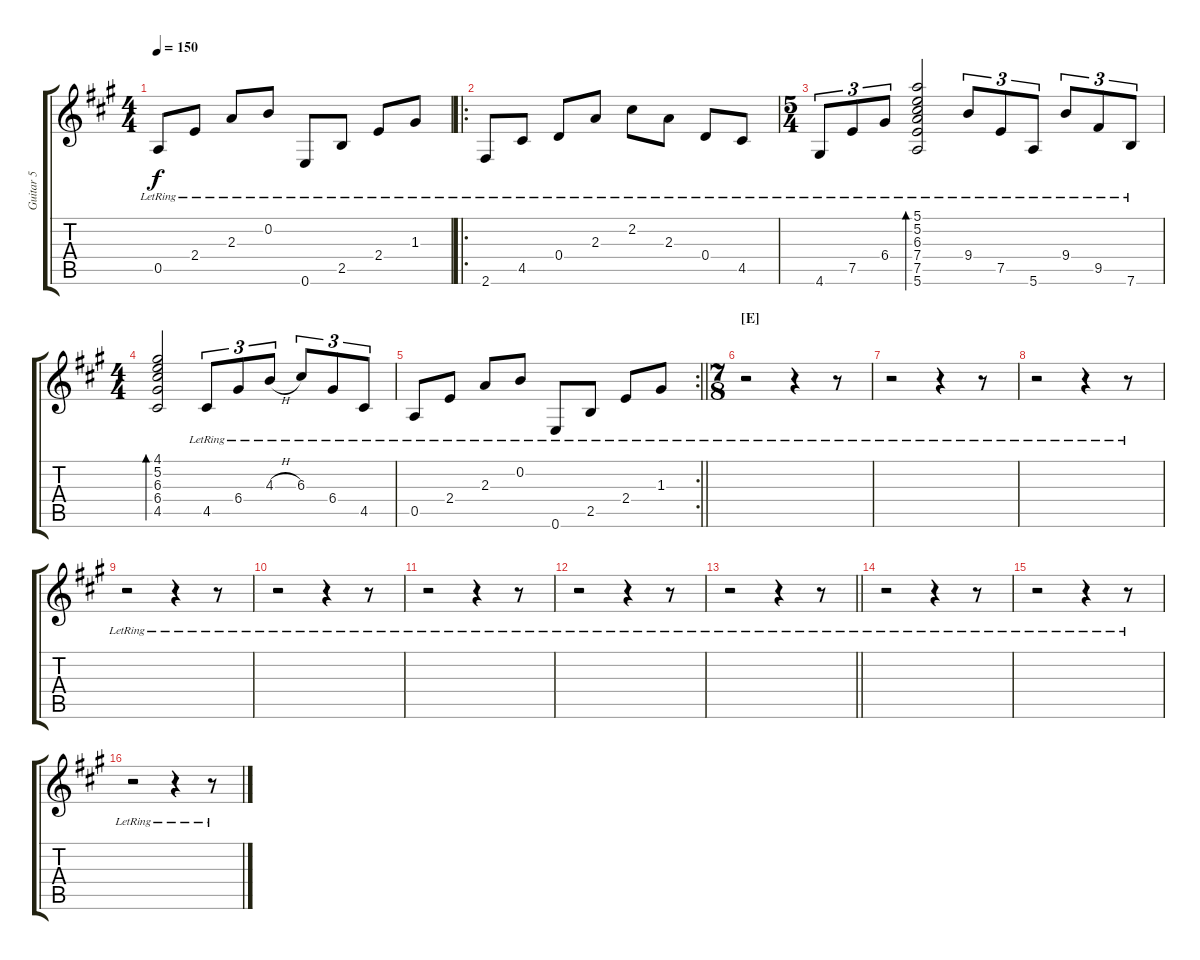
\track ("Guitar 5" "Guitar 5") {instrument acousticguitarsteel}
\staff {score tabs}
\tuning (E4 B3 G3 D3 A2 E2) {hide}
\ts (4 4)
\tempo 150
\clef g2
\ks f#minor
0.5{lr}.8{dy f} 2.4{lr}.8 2.3{lr}.8 0.2{lr}.8 0.6{lr}.8 2.5{lr}.8 2.4{lr}.8 1.3{lr}.8 |
\ro
2.6{lr}.8 4.5{lr}.8 0.4{lr}.8 2.3{lr}.8 2.2{lr}.8 2.3{lr}.8 0.4{lr}.8 4.5{lr}.8 |
\ts (5 4)
4.6{lr}.8{tu (3 2)} 7.5{lr}.8{tu (3 2)} 6.4{lr}.8{tu (3 2)} (5.1{lr} 5.2{lr} 6.3{lr} 7.4{lr} 7.5{lr} 5.6{lr}).2{bd 60} 9.4{lr}.8{tu (3 2)} 7.5{lr}.8{tu (3 2)} 5.6{lr}.8{tu (3 2)} 9.4{lr}.8{tu (3 2)} 9.5{lr}.8{tu (3 2)} 7.6{lr}.8{tu (3 2)} |
\ts (4 4)
(4.1 5.2 6.3 6.4 4.5).2{bd 60} 4.5{lr}.8{tu (3 2)} 6.4{lr}.8{tu (3 2)} 4.3{h lr}.8{tu (3 2)} 6.3{lr}.8{tu (3 2)} 6.4{lr}.8{tu (3 2)} 4.5{lr}.8{tu (3 2)} |
\rc 2
\barLineRight lightlight
0.5{lr}.8 2.4{lr}.8 2.3{lr}.8 0.2{lr}.8 0.6{lr}.8 2.5{lr}.8 2.4{lr}.8 1.3{lr}.8 |
\ts (7 8)
\section ("" "[E]")
r.2 r.4 r.8 |
r.2 r.4 r.8 |
r.2 r.4 r.8 |
r.2 r.4 r.8 |
r.2 r.4 r.8 |
r.2 r.4 r.8 |
r.2 r.4 r.8 |
\barLineRight lightlight
r.2 r.4 r.8 |
r.2 r.4 r.8 |
r.2 r.4 r.8 |
r.2 r.4 r.8
